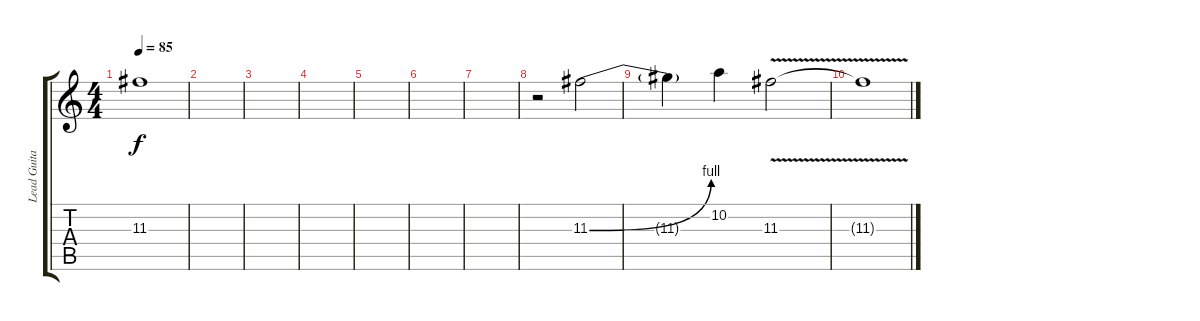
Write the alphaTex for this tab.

\track ("Lead Guitar" "Lead Guita") {instrument overdrivenguitar}
\staff {score tabs}
\tuning (E4 B3 G3 D3 A2 E2) {hide}
\ts (4 4)
\tempo 85
\clef g2
\ks c
11.3{t}.1{dy f} |
|
|
|
|
|
|
r.2 11.3{be (bend 0 0 60 4)}.2 |
11.3{t}.4 10.2.4 11.3{v}.2 |
11.3{t}.1
